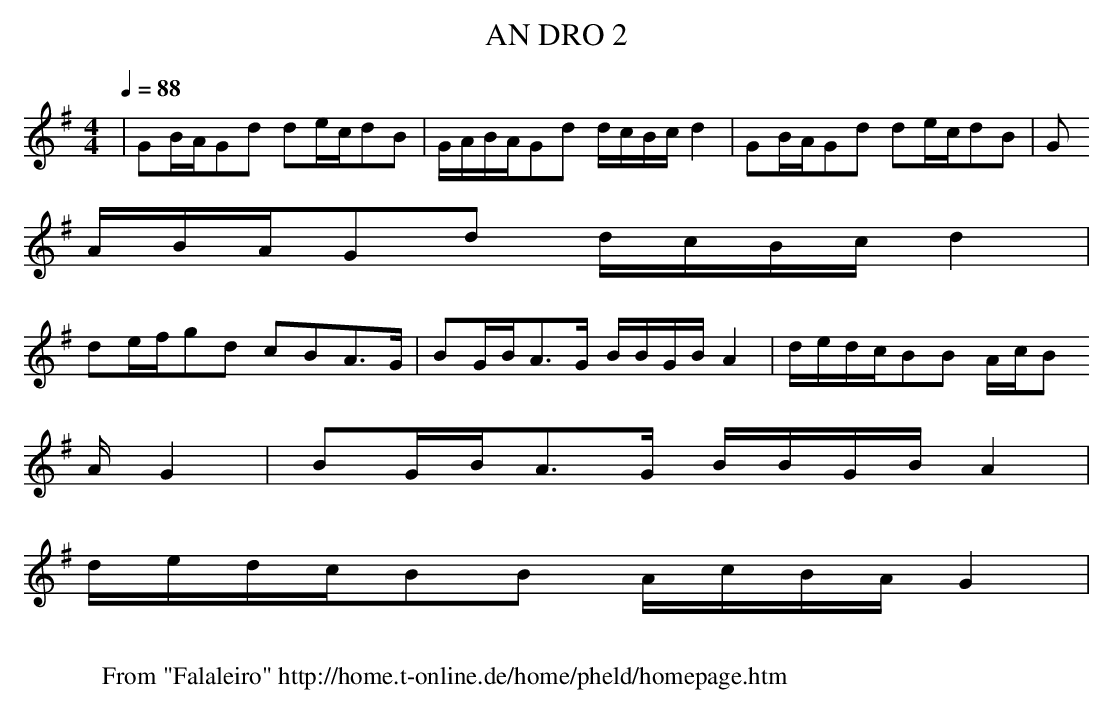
X:1
T:AN DRO 2
M:4/4
L:1/8
Q:1/4=88
K:G
|GB/2A/2Gd de/2c/2dB|G/2A/2B/2A/2Gd d/2c/2B/2c/2d2|GB/2A/2Gd de/2c/2dB|G
/2A/2B/2A/2Gd d/2c/2B/2c/2d2|
de/2f/2gd cBA3/2G/2|BG/2B/2A3/2G/2 B/2B/2G/2B/2A2|d/2e/2d/2c/2BB A/2c/2B
/2A/2G2|BG/2B/2A3/2G/2 B/2B/2G/2B/2A2|
d/2e/2d/2c/2BB A/2c/2B/2A/2G2|
W:
W: From "Falaleiro" http://home.t-online.de/home/pheld/homepage.htm
